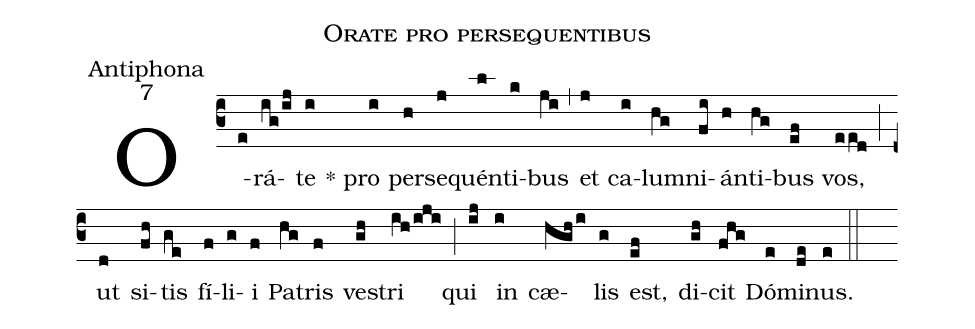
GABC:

name:Orate pro persequentibus;
office-part:Antiphona;
mode:7;
%%
(c3) O(e)rá(ig/ij)te(i) ()* pro(i) per(h)se(j)quén(l)ti(k)bus(ji) (,) et(j) ca(i)lum(hg)ni(fi)án(h)ti(hg)bus(ef) vos,(eed) (;) ut(d) si(fh)tis(ge) fí(f)li(g)i(f) Pa(hg)tris(f) ve(gh)stri(ih/iji) (;) qui(ij) in(i) cæ(hghi)lis(g) est,(ef) di(gh)cit(fhg) Dó(e)mi(de)nus.(e) (::)
